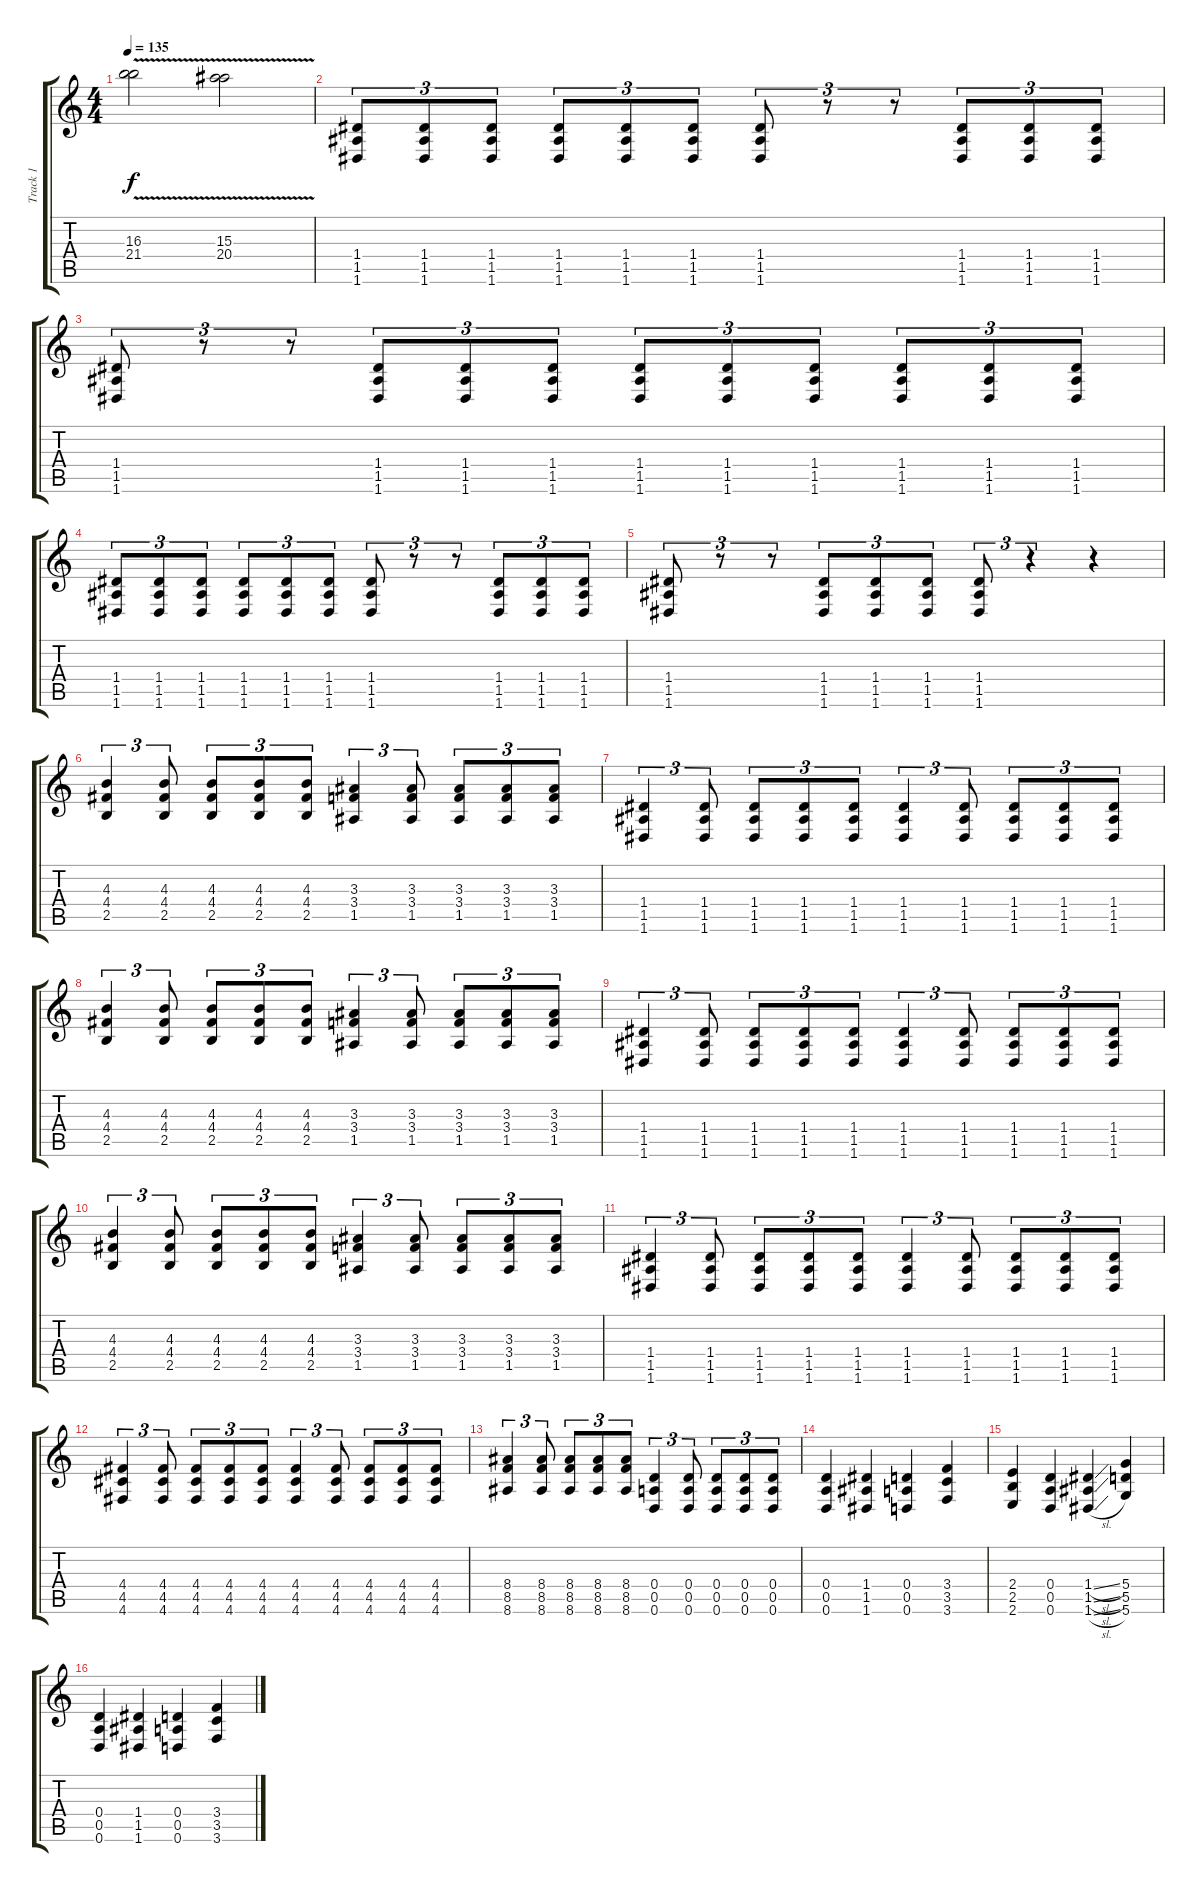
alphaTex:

\track ("Track 1" "Track 1") {instrument distortionguitar}
\staff {score tabs}
\tuning (E4 B3 G3 D3 A2 D2) {hide}
\ts (4 4)
\tempo 135
\clef g2
\ks c
(16.3 21.4{v}).2{dy f} (15.3 20.4{v}).2 |
(1.4 1.5 1.6).8{tu (3 2)} (1.4 1.5 1.6).8{tu (3 2)} (1.4 1.5 1.6).8{tu (3 2)} (1.4 1.5 1.6).8{tu (3 2)} (1.4 1.5 1.6).8{tu (3 2)} (1.4 1.5 1.6).8{tu (3 2)} (1.4 1.5 1.6).8{tu (3 2)} r.8{tu (3 2)} r.8{tu (3 2)} (1.4 1.5 1.6).8{tu (3 2)} (1.4 1.5 1.6).8{tu (3 2)} (1.4 1.5 1.6).8{tu (3 2)} |
(1.4 1.5 1.6).8{tu (3 2)} r.8{tu (3 2)} r.8{tu (3 2)} (1.4 1.5 1.6).8{tu (3 2)} (1.4 1.5 1.6).8{tu (3 2)} (1.4 1.5 1.6).8{tu (3 2)} (1.4 1.5 1.6).8{tu (3 2)} (1.4 1.5 1.6).8{tu (3 2)} (1.4 1.5 1.6).8{tu (3 2)} (1.4 1.5 1.6).8{tu (3 2)} (1.4 1.5 1.6).8{tu (3 2)} (1.4 1.5 1.6).8{tu (3 2)} |
(1.4 1.5 1.6).8{tu (3 2)} (1.4 1.5 1.6).8{tu (3 2)} (1.4 1.5 1.6).8{tu (3 2)} (1.4 1.5 1.6).8{tu (3 2)} (1.4 1.5 1.6).8{tu (3 2)} (1.4 1.5 1.6).8{tu (3 2)} (1.4 1.5 1.6).8{tu (3 2)} r.8{tu (3 2)} r.8{tu (3 2)} (1.4 1.5 1.6).8{tu (3 2)} (1.4 1.5 1.6).8{tu (3 2)} (1.4 1.5 1.6).8{tu (3 2)} |
(1.4 1.5 1.6).8{tu (3 2)} r.8{tu (3 2)} r.8{tu (3 2)} (1.4 1.5 1.6).8{tu (3 2)} (1.4 1.5 1.6).8{tu (3 2)} (1.4 1.5 1.6).8{tu (3 2)} (1.4 1.5 1.6).8{tu (3 2)} r.4{tu (3 2)} r.4 |
(4.3 4.4 2.5).4{tu (3 2)} (4.3 4.4 2.5).8{tu (3 2)} (4.3 4.4 2.5).8{tu (3 2)} (4.3 4.4 2.5).8{tu (3 2)} (4.3 4.4 2.5).8{tu (3 2)} (3.3 3.4 1.5).4{tu (3 2)} (3.3 3.4 1.5).8{tu (3 2)} (3.3 3.4 1.5).8{tu (3 2)} (3.3 3.4 1.5).8{tu (3 2)} (3.3 3.4 1.5).8{tu (3 2)} |
(1.4 1.5 1.6).4{tu (3 2)} (1.4 1.5 1.6).8{tu (3 2)} (1.4 1.5 1.6).8{tu (3 2)} (1.4 1.5 1.6).8{tu (3 2)} (1.4 1.5 1.6).8{tu (3 2)} (1.4 1.5 1.6).4{tu (3 2)} (1.4 1.5 1.6).8{tu (3 2)} (1.4 1.5 1.6).8{tu (3 2)} (1.4 1.5 1.6).8{tu (3 2)} (1.4 1.5 1.6).8{tu (3 2)} |
(4.3 4.4 2.5).4{tu (3 2)} (4.3 4.4 2.5).8{tu (3 2)} (4.3 4.4 2.5).8{tu (3 2)} (4.3 4.4 2.5).8{tu (3 2)} (4.3 4.4 2.5).8{tu (3 2)} (3.3 3.4 1.5).4{tu (3 2)} (3.3 3.4 1.5).8{tu (3 2)} (3.3 3.4 1.5).8{tu (3 2)} (3.3 3.4 1.5).8{tu (3 2)} (3.3 3.4 1.5).8{tu (3 2)} |
(1.4 1.5 1.6).4{tu (3 2)} (1.4 1.5 1.6).8{tu (3 2)} (1.4 1.5 1.6).8{tu (3 2)} (1.4 1.5 1.6).8{tu (3 2)} (1.4 1.5 1.6).8{tu (3 2)} (1.4 1.5 1.6).4{tu (3 2)} (1.4 1.5 1.6).8{tu (3 2)} (1.4 1.5 1.6).8{tu (3 2)} (1.4 1.5 1.6).8{tu (3 2)} (1.4 1.5 1.6).8{tu (3 2)} |
(4.3 4.4 2.5).4{tu (3 2)} (4.3 4.4 2.5).8{tu (3 2)} (4.3 4.4 2.5).8{tu (3 2)} (4.3 4.4 2.5).8{tu (3 2)} (4.3 4.4 2.5).8{tu (3 2)} (3.3 3.4 1.5).4{tu (3 2)} (3.3 3.4 1.5).8{tu (3 2)} (3.3 3.4 1.5).8{tu (3 2)} (3.3 3.4 1.5).8{tu (3 2)} (3.3 3.4 1.5).8{tu (3 2)} |
(1.4 1.5 1.6).4{tu (3 2)} (1.4 1.5 1.6).8{tu (3 2)} (1.4 1.5 1.6).8{tu (3 2)} (1.4 1.5 1.6).8{tu (3 2)} (1.4 1.5 1.6).8{tu (3 2)} (1.4 1.5 1.6).4{tu (3 2)} (1.4 1.5 1.6).8{tu (3 2)} (1.4 1.5 1.6).8{tu (3 2)} (1.4 1.5 1.6).8{tu (3 2)} (1.4 1.5 1.6).8{tu (3 2)} |
(4.4 4.5 4.6).4{tu (3 2)} (4.4 4.5 4.6).8{tu (3 2)} (4.4 4.5 4.6).8{tu (3 2)} (4.4 4.5 4.6).8{tu (3 2)} (4.4 4.5 4.6).8{tu (3 2)} (4.4 4.5 4.6).4{tu (3 2)} (4.4 4.5 4.6).8{tu (3 2)} (4.4 4.5 4.6).8{tu (3 2)} (4.4 4.5 4.6).8{tu (3 2)} (4.4 4.5 4.6).8{tu (3 2)} |
(8.4 8.5 8.6).4{tu (3 2)} (8.4 8.5 8.6).8{tu (3 2)} (8.4 8.5 8.6).8{tu (3 2)} (8.4 8.5 8.6).8{tu (3 2)} (8.4 8.5 8.6).8{tu (3 2)} (0.4 0.5 0.6).4{tu (3 2)} (0.4 0.5 0.6).8{tu (3 2)} (0.4 0.5 0.6).8{tu (3 2)} (0.4 0.5 0.6).8{tu (3 2)} (0.4 0.5 0.6).8{tu (3 2)} |
(0.4 0.5 0.6).4 (1.4 1.5 1.6).4 (0.4 0.5 0.6).4 (3.4 3.5 3.6).4 |
(2.4 2.5 2.6).4 (0.4 0.5 0.6).4 (1.4{sl} 1.5{sl} 1.6{sl}).4 (5.4 5.5 5.6).4 |
(0.4 0.5 0.6).4 (1.4 1.5 1.6).4 (0.4 0.5 0.6).4 (3.4 3.5 3.6).4
